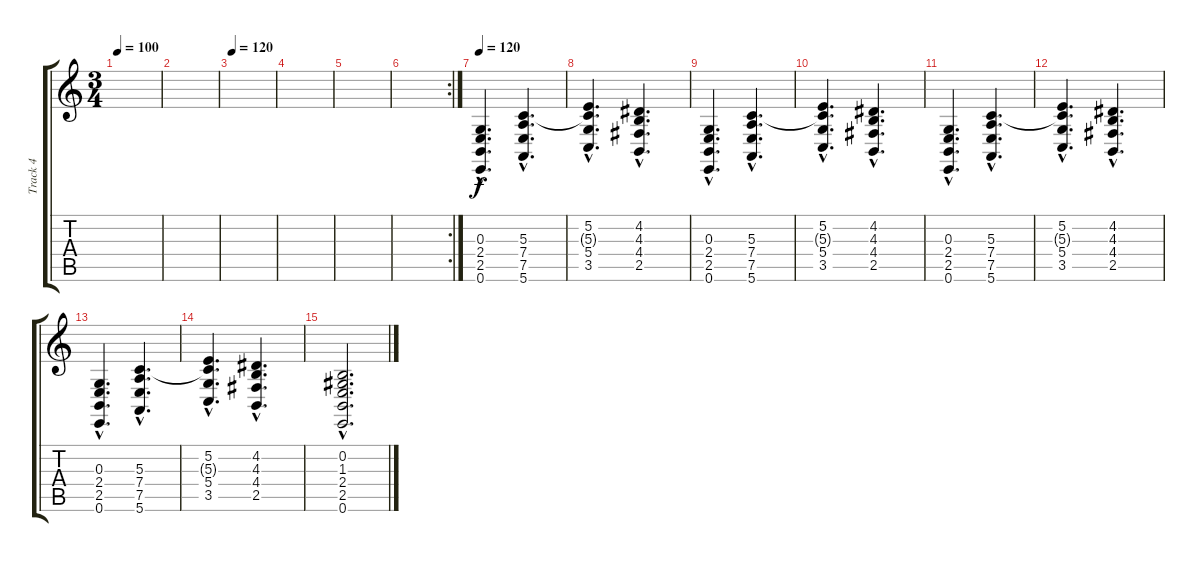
\track ("Track 4" "Track 4") {instrument synthstrings1}
\staff {score tabs}
\tuning (E4 B3 G3 D3 A2 E2) {hide}
\ts (3 4)
\tempo 100
\clef g2
\ks c
|
|
\tempo 120
|
|
|
\rc 2
|
\tempo 120
(0.3{hac} 2.4{hac} 2.5{hac} 0.6{hac}).4{d} (5.3{hac} 7.4{hac} 7.5{hac} 5.6{hac}).4{d} |
(5.2{hac} 5.3{hac t} 5.4{hac} 3.5{hac}).4{d} (4.2{hac} 4.3{hac} 4.4{hac} 2.5{hac}).4{d} |
(0.3{hac} 2.4{hac} 2.5{hac} 0.6{hac}).4{d} (5.3{hac} 7.4{hac} 7.5{hac} 5.6{hac}).4{d} |
(5.2{hac} 5.3{hac t} 5.4{hac} 3.5{hac}).4{d} (4.2{hac} 4.3{hac} 4.4{hac} 2.5{hac}).4{d} |
(0.3{hac} 2.4{hac} 2.5{hac} 0.6{hac}).4{d} (5.3{hac} 7.4{hac} 7.5{hac} 5.6{hac}).4{d} |
(5.2{hac} 5.3{hac t} 5.4{hac} 3.5{hac}).4{d} (4.2{hac} 4.3{hac} 4.4{hac} 2.5{hac}).4{d} |
(0.3{hac} 2.4{hac} 2.5{hac} 0.6{hac}).4{d} (5.3{hac} 7.4{hac} 7.5{hac} 5.6{hac}).4{d} |
(5.2{hac} 5.3{hac t} 5.4{hac} 3.5{hac}).4{d} (4.2{hac} 4.3{hac} 4.4{hac} 2.5{hac}).4{d} |
(0.2{hac} 1.3{hac} 2.4{hac} 2.5{hac} 0.6{hac}).2{d}
